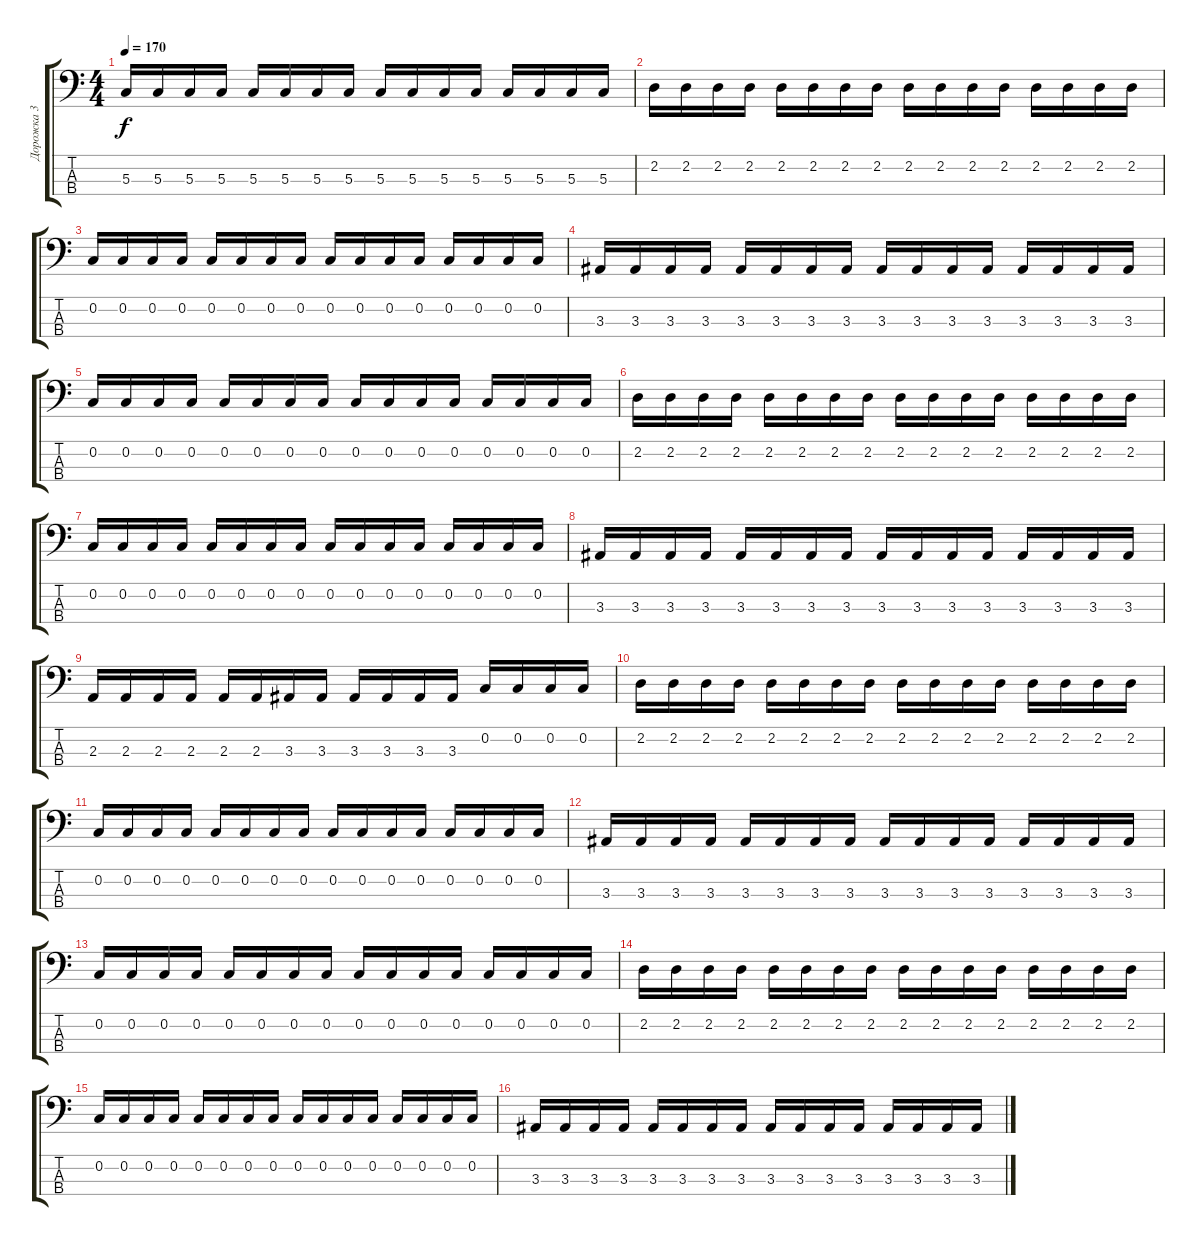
\track ("Дорожка 3" "Дорожка 3") {instrument electricbassfinger}
\staff {score tabs}
\tuning (F2 C2 G1 D1) {hide}
\ts (4 4)
\tempo 170
\clef f4
\ks c
5.3.16{dy f} 5.3.16 5.3.16 5.3.16 5.3.16 5.3.16 5.3.16 5.3.16 5.3.16 5.3.16 5.3.16 5.3.16 5.3.16 5.3.16 5.3.16 5.3.16 |
2.2.16 2.2.16 2.2.16 2.2.16 2.2.16 2.2.16 2.2.16 2.2.16 2.2.16 2.2.16 2.2.16 2.2.16 2.2.16 2.2.16 2.2.16 2.2.16 |
0.2.16 0.2.16 0.2.16 0.2.16 0.2.16 0.2.16 0.2.16 0.2.16 0.2.16 0.2.16 0.2.16 0.2.16 0.2.16 0.2.16 0.2.16 0.2.16 |
3.3.16 3.3.16 3.3.16 3.3.16 3.3.16 3.3.16 3.3.16 3.3.16 3.3.16 3.3.16 3.3.16 3.3.16 3.3.16 3.3.16 3.3.16 3.3.16 |
0.2.16 0.2.16 0.2.16 0.2.16 0.2.16 0.2.16 0.2.16 0.2.16 0.2.16 0.2.16 0.2.16 0.2.16 0.2.16 0.2.16 0.2.16 0.2.16 |
2.2.16 2.2.16 2.2.16 2.2.16 2.2.16 2.2.16 2.2.16 2.2.16 2.2.16 2.2.16 2.2.16 2.2.16 2.2.16 2.2.16 2.2.16 2.2.16 |
0.2.16 0.2.16 0.2.16 0.2.16 0.2.16 0.2.16 0.2.16 0.2.16 0.2.16 0.2.16 0.2.16 0.2.16 0.2.16 0.2.16 0.2.16 0.2.16 |
3.3.16 3.3.16 3.3.16 3.3.16 3.3.16 3.3.16 3.3.16 3.3.16 3.3.16 3.3.16 3.3.16 3.3.16 3.3.16 3.3.16 3.3.16 3.3.16 |
2.3.16 2.3.16 2.3.16 2.3.16 2.3.16 2.3.16 3.3.16 3.3.16 3.3.16 3.3.16 3.3.16 3.3.16 0.2.16 0.2.16 0.2.16 0.2.16 |
2.2.16 2.2.16 2.2.16 2.2.16 2.2.16 2.2.16 2.2.16 2.2.16 2.2.16 2.2.16 2.2.16 2.2.16 2.2.16 2.2.16 2.2.16 2.2.16 |
0.2.16 0.2.16 0.2.16 0.2.16 0.2.16 0.2.16 0.2.16 0.2.16 0.2.16 0.2.16 0.2.16 0.2.16 0.2.16 0.2.16 0.2.16 0.2.16 |
3.3.16 3.3.16 3.3.16 3.3.16 3.3.16 3.3.16 3.3.16 3.3.16 3.3.16 3.3.16 3.3.16 3.3.16 3.3.16 3.3.16 3.3.16 3.3.16 |
0.2.16 0.2.16 0.2.16 0.2.16 0.2.16 0.2.16 0.2.16 0.2.16 0.2.16 0.2.16 0.2.16 0.2.16 0.2.16 0.2.16 0.2.16 0.2.16 |
2.2.16 2.2.16 2.2.16 2.2.16 2.2.16 2.2.16 2.2.16 2.2.16 2.2.16 2.2.16 2.2.16 2.2.16 2.2.16 2.2.16 2.2.16 2.2.16 |
0.2.16 0.2.16 0.2.16 0.2.16 0.2.16 0.2.16 0.2.16 0.2.16 0.2.16 0.2.16 0.2.16 0.2.16 0.2.16 0.2.16 0.2.16 0.2.16 |
3.3.16 3.3.16 3.3.16 3.3.16 3.3.16 3.3.16 3.3.16 3.3.16 3.3.16 3.3.16 3.3.16 3.3.16 3.3.16 3.3.16 3.3.16 3.3.16
